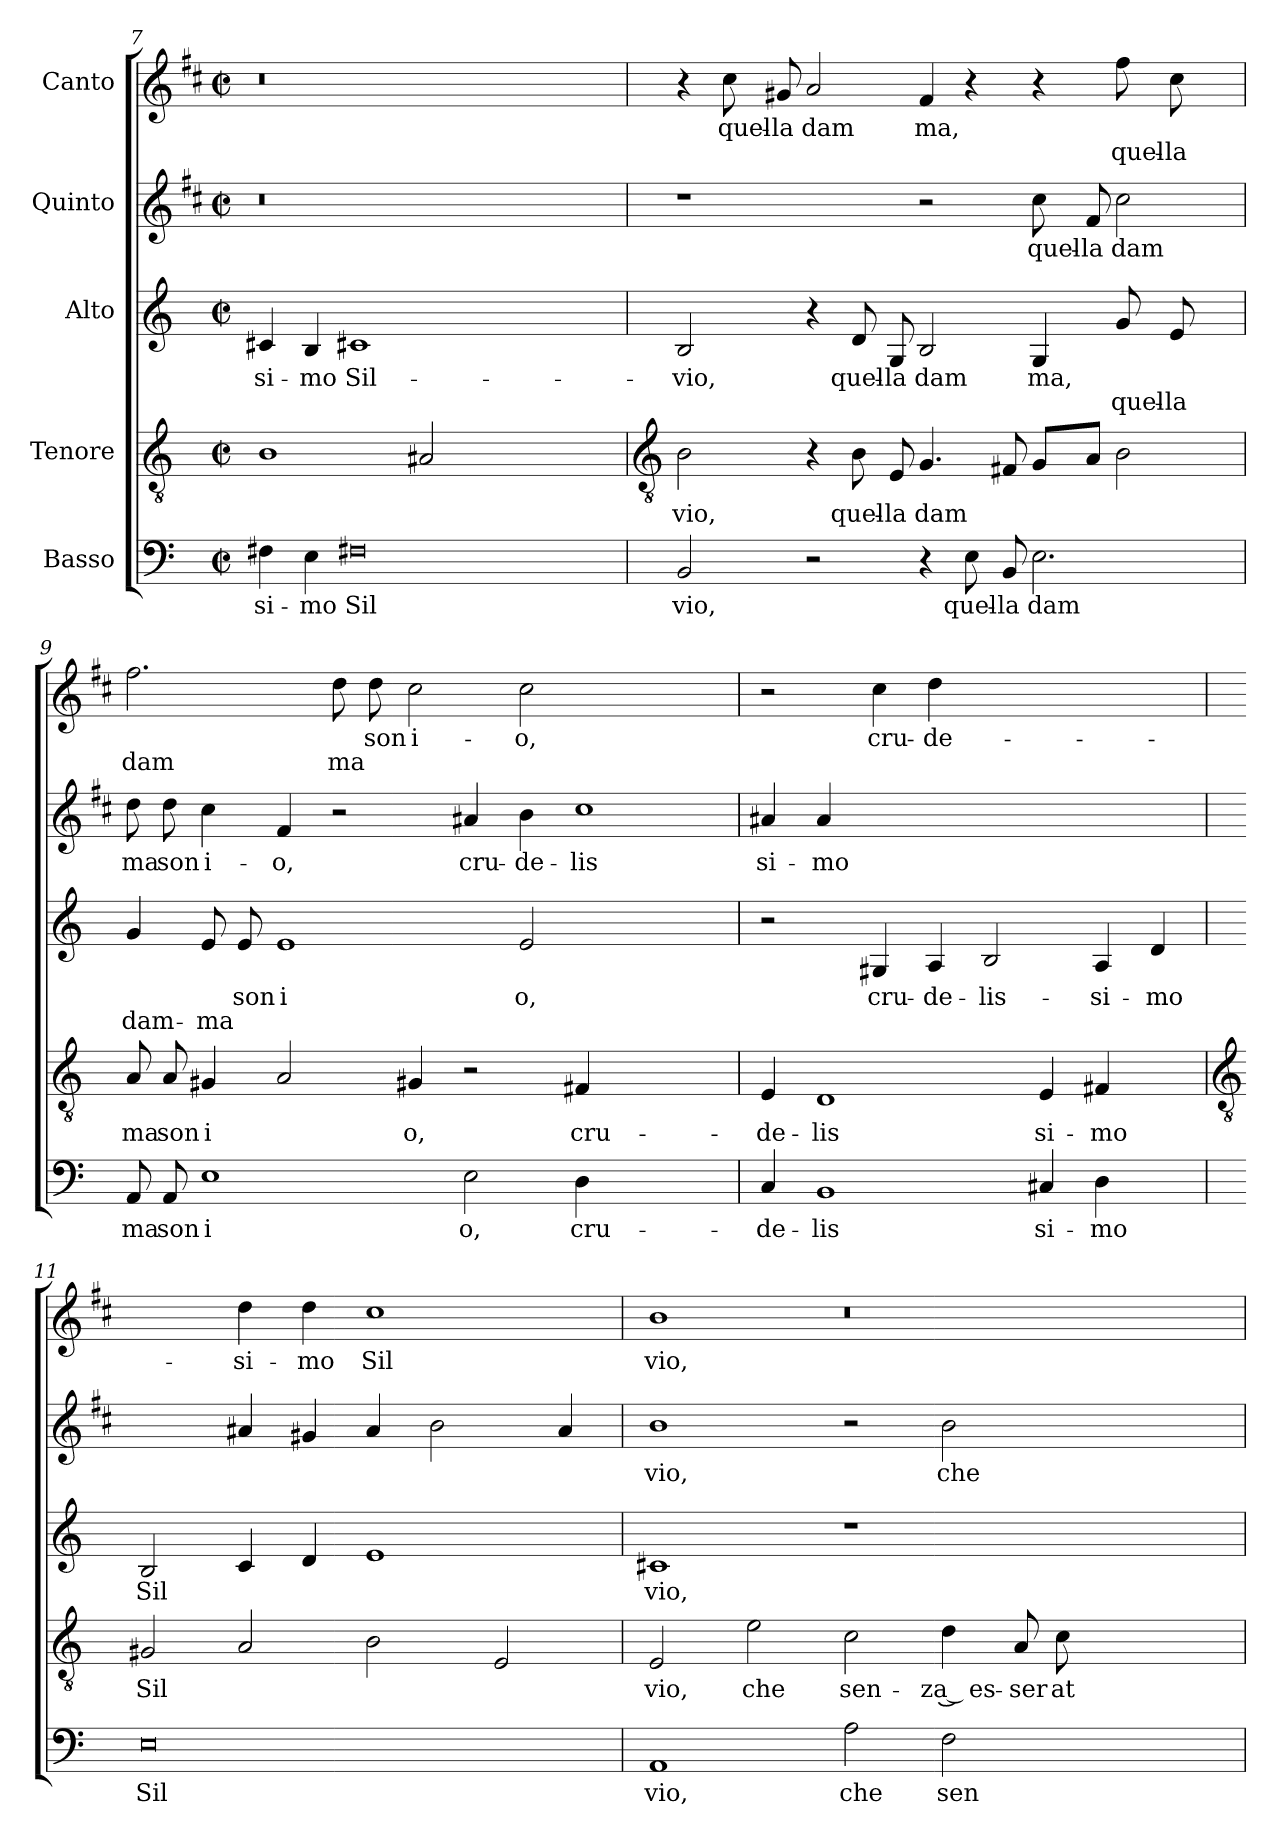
**kern	**text	**kern	**text	**kern	**text	**text	**kern	**text	**kern	**text	**text
*part5	*part5	*part4	*part4	*part3	*part3	*part3	*part2	*part2	*part1	*part1	*part1
*staff5	*staff5	*staff4	*staff4	*staff3	*staff3	*staff3	*staff2	*staff2	*staff1	*staff1	*staff1
*I"Basso	*	*I"Tenore	*	*I"Alto	*	*	*I"Quinto	*	*I"Canto	*	*
*clefF4	*	*clefGv2	*	*clefG2	*	*	*clefG2	*	*clefG2	*	*
*	*	*	*	*	*	*	*ITrd1c2	*	*ITrd1c2	*	*
*k[]	*	*k[]	*	*k[]	*	*	*k[]	*	*k[]	*	*
*C:	*	*C:	*	*C:	*	*	*C:	*	*C:	*	*
*M4/2	*	*M4/2	*	*M4/2	*	*	*M4/2	*	*M4/2	*	*
*met(c|)	*	*met(c|)	*	*met(c|)	*	*	*met(c|)	*	*met(c|)	*	*
=7	=7	=7	=7	=7	=7	=7	=7	=7	=7	=7	=7
!	!LO:LY:b	!	!	!	!LO:LY:b	!	!	!	!	!	!
4F#X	si-	1B	.	4c#X	si-	.	0r	.	0r	.	.
!	!LO:LY:b	!	!	!	!LO:LY:b	!	!	!	!	!	!
4E	-mo	.	.	4B	-mo	.	.	.	.	.	.
!	!LO:LY:b	!	!	!	!LO:LY:b	!	!	!	!	!	!
0F#X	Sil	.	.	1c#X	Sil-	.	.	.	.	.	.
.	.	2A#X	.	.	.	.	.	.	.	.	.
.	.	1ryy	.	1ryy	.	.	.	.	.	.	.
.	.	.	.	.	.	.	2ryy	.	2ryy	.	.
!!LO:LB:g=z
=8	=8	=8	=8	=8	=8	=8	=8	=8	=8	=8	=8
*	*	*clefGv2	*	*	*	*	*	*	*	*	*
!	!LO:LY:b	!	!LO:LY:b	!	!LO:LY:b	!	!	!	!	!	!
2BB	vio,	2B	vio,	2B	-vio,	.	1r	.	4r	.	.
!	!	!	!	!	!	!	!	!	!	!LO:LY:b	!
.	.	.	.	.	.	.	.	.	8b	quel-	.
!	!	!	!	!	!	!	!	!	!	!LO:LY:b	!
.	.	.	.	.	.	.	.	.	8f#X	-la	.
!	!	!	!	!	!	!	!	!	!	!LO:LY:b	!
2r	.	4r	.	4r	.	.	.	.	2g	dam	.
!	!	!	!LO:LY:b	!	!LO:LY:b	!	!	!	!	!	!
.	.	8B	quel-	8d	quel-	.	.	.	.	.	.
!	!	!	!LO:LY:b	!	!LO:LY:b	!	!	!	!	!	!
.	.	8E	-la	8G	-la	.	.	.	.	.	.
!	!	!	!LO:LY:b	!	!LO:LY:b	!	!	!	!	!LO:LY:b	!
4r	.	4.G	dam	2B	dam	.	2r	.	4e	ma,	.
!	!LO:LY:b	!	!	!	!	!	!	!	!	!	!
8E	quel-	.	.	.	.	.	.	.	4r	.	.
!	!LO:LY:b	!	!	!	!	!	!	!	!	!	!
8BB	-la	8F#X	.	.	.	.	.	.	.	.	.
!	!LO:LY:b	!	!	!	!LO:LY:b	!	!	!LO:LY:b	!	!	!
2.E	dam	8GL	.	4G	ma,	.	8b	quel-	4r	.	.
!	!	!	!	!	!	!	!	!LO:LY:b	!	!	!
.	.	8AJ	.	.	.	.	8e	-la	.	.	.
!	!	!	!	!	!	!LO:LY:b	!	!LO:LY:b	!	!	!LO:LY:b
.	.	2B	.	8g	.	quel-	2b	dam	8ee	.	quel-
!	!	!	!	!	!	!LO:LY:b	!	!	!	!	!LO:LY:b
.	.	.	.	8e	.	-la	.	.	8b	.	-la
.	.	.	.	4ryy	.	.	.	.	4ryy	.	.
=9	=9	=9	=9	=9	=9	=9	=9	=9	=9	=9	=9
!	!LO:LY:b	!	!LO:LY:b	!	!	!LO:LY:b	!	!LO:LY:b	!	!	!LO:LY:b
8AA	ma	8A	ma	4g	.	dam-	8cc	ma	2.ee	.	dam
!	!LO:LY:b	!	!LO:LY:b	!	!	!	!	!LO:LY:b	!	!	!
8AA	son	8A	son	.	.	.	8cc	son	.	.	.
!	!LO:LY:b	!	!LO:LY:b	!	!	!LO:LY:b	!	!LO:LY:b	!	!	!
1E	i	4G#X	i	8e	.	-ma	4b	i-	.	.	.
!	!	!	!	!	!LO:LY:b	!	!	!	!	!	!
.	.	.	.	8e	son	.	.	.	.	.	.
!	!	!	!	!	!LO:LY:b	!	!	!LO:LY:b	!	!	!
.	.	2A	.	1e	i	.	4e	-o,	.	.	.
!	!	!	!	!	!	!	!	!	!	!	!LO:LY:b
.	.	.	.	.	.	.	2r	.	8cc	.	ma
!	!	!	!	!	!	!	!	!	!	!LO:LY:b	!
.	.	.	.	.	.	.	.	.	8cc	son	.
!	!	!	!LO:LY:b	!	!	!	!	!	!	!LO:LY:b	!
.	.	4G#X	o,	.	.	.	.	.	2b	i-	.
!	!LO:LY:b	!	!	!	!	!	!	!LO:LY:b	!	!	!
2E	o,	2r	.	.	.	.	4g#X	cru-	.	.	.
!	!	!	!	!	!LO:LY:b	!	!	!LO:LY:b	!	!LO:LY:b	!
.	.	.	.	2e	o,	.	4a	-de-	2b	-o,	.
!	!LO:LY:b	!	!LO:LY:b	!	!	!	!	!LO:LY:b	!	!	!
4D	cru-	4F#X	cru-	.	.	.	1b	-lis	.	.	.
2.ryy	.	2.ryy	.	2.ryy	.	.	.	.	2.ryy	.	.
=10	=10	=10	=10	=10	=10	=10	=10	=10	=10	=10	=10
!	!LO:LY:b	!	!LO:LY:b	!	!	!	!	!LO:LY:b	!	!	!
4C	-de-	4E	-de-	2r	.	.	4g#X	si-	2r	.	.
!	!LO:LY:b	!	!LO:LY:b	!	!	!	!	!LO:LY:b	!	!	!
1BB	-lis	1D	-lis	.	.	.	4g#	-mo	.	.	.
!	!	!	!	!	!LO:LY:b	!	!	!LO:LY:b	!	!LO:LY:b	!
.	.	.	.	4G#X	cru-	.	[2ayy	Sil	4b	cru-	.
!	!	!	!	!	!LO:LY:b	!	!	!	!	!LO:LY:b	!
.	.	.	.	4A	-de-	.	.	.	4cc	-de-	.
!	!	!	!	!	!LO:LY:b	!	!	!	!	!LO:LY:b	!
.	.	.	.	2B	-lis-	.	1ryy	.	[1ddyy	-lis	.
!	!LO:LY:b	!	!LO:LY:b	!	!	!	!	!	!	!	!
4C#X	si-	4E	si-	.	.	.	.	.	.	.	.
!	!LO:LY:b	!	!LO:LY:b	!	!LO:LY:b	!	!	!	!	!	!
4D	-mo	4F#X	-mo	4A	-si-	.	.	.	.	.	.
!	!	!	!	!	!LO:LY:b	!	!	!	!	!	!
4ryy	.	4ryy	.	4d	-mo	.	.	.	.	.	.
!!LO:LB:g=z
=11	=11	=11	=11	=11	=11	=11	=11	=11	=11	=11	=11
*	*	*clefGv2	*	*	*	*	*	*	*	*	*
!	!LO:LY:b	!	!LO:LY:b	!	!LO:LY:b	!	!	!	!	!	!
0E	Sil	2G#X	Sil	2B	Sil	.	2ayy]	.	2ddyy]	.	.
!	!	!	!	!	!	!	!	!	!	!LO:LY:b	!
.	.	2A	.	4c	.	.	4g#X	.	4cc	si-	.
!	!	!	!	!	!	!	!	!	!	!LO:LY:b	!
.	.	.	.	4d	.	.	4f#X	.	4cc	-mo	.
!	!	!	!	!	!	!	!	!	!	!LO:LY:b	!
.	.	2B	.	1e	.	.	4g#	.	1b	Sil	.
.	.	.	.	.	.	.	2a	.	.	.	.
.	.	2E	.	.	.	.	.	.	.	.	.
.	.	.	.	.	.	.	4g#	.	.	.	.
=12	=12	=12	=12	=12	=12	=12	=12	=12	=12	=12	=12
!	!LO:LY:b	!	!LO:LY:b	!	!LO:LY:b	!	!	!LO:LY:b	!	!LO:LY:b	!
1AA	vio,	2E	vio,	1c#X	vio,	.	1a	vio,	1a	vio,	.
!	!	!	!LO:LY:b	!	!	!	!	!	!	!	!
.	.	2e	che	.	.	.	.	.	.	.	.
!	!LO:LY:b	!	!LO:LY:b	!	!	!	!	!	!	!	!
2A	che	2c	sen-	1r	.	.	2r	.	0r	.	.
!	!LO:LY:b	!	!LO:LY:b	!	!	!	!	!LO:LY:b	!	!	!
2F	sen-	4d	-za͜ es-	.	.	.	2a	che	.	.	.
!	!	!	!LO:LY:b	!	!	!	!	!	!	!	!
.	.	8A	-ser	.	.	.	.	.	.	.	.
!	!	!	!LO:LY:b	!	!	!	!	!	!	!	!
.	.	8c	at-	.	.	.	.	.	.	.	.
1ryy	.	1ryy	.	1ryy	.	.	1ryy	.	.	.	.
=	=	=	=	=	=	=	=	=	=	=	=
*-	*-	*-	*-	*-	*-	*-	*-	*-	*-	*-	*-
